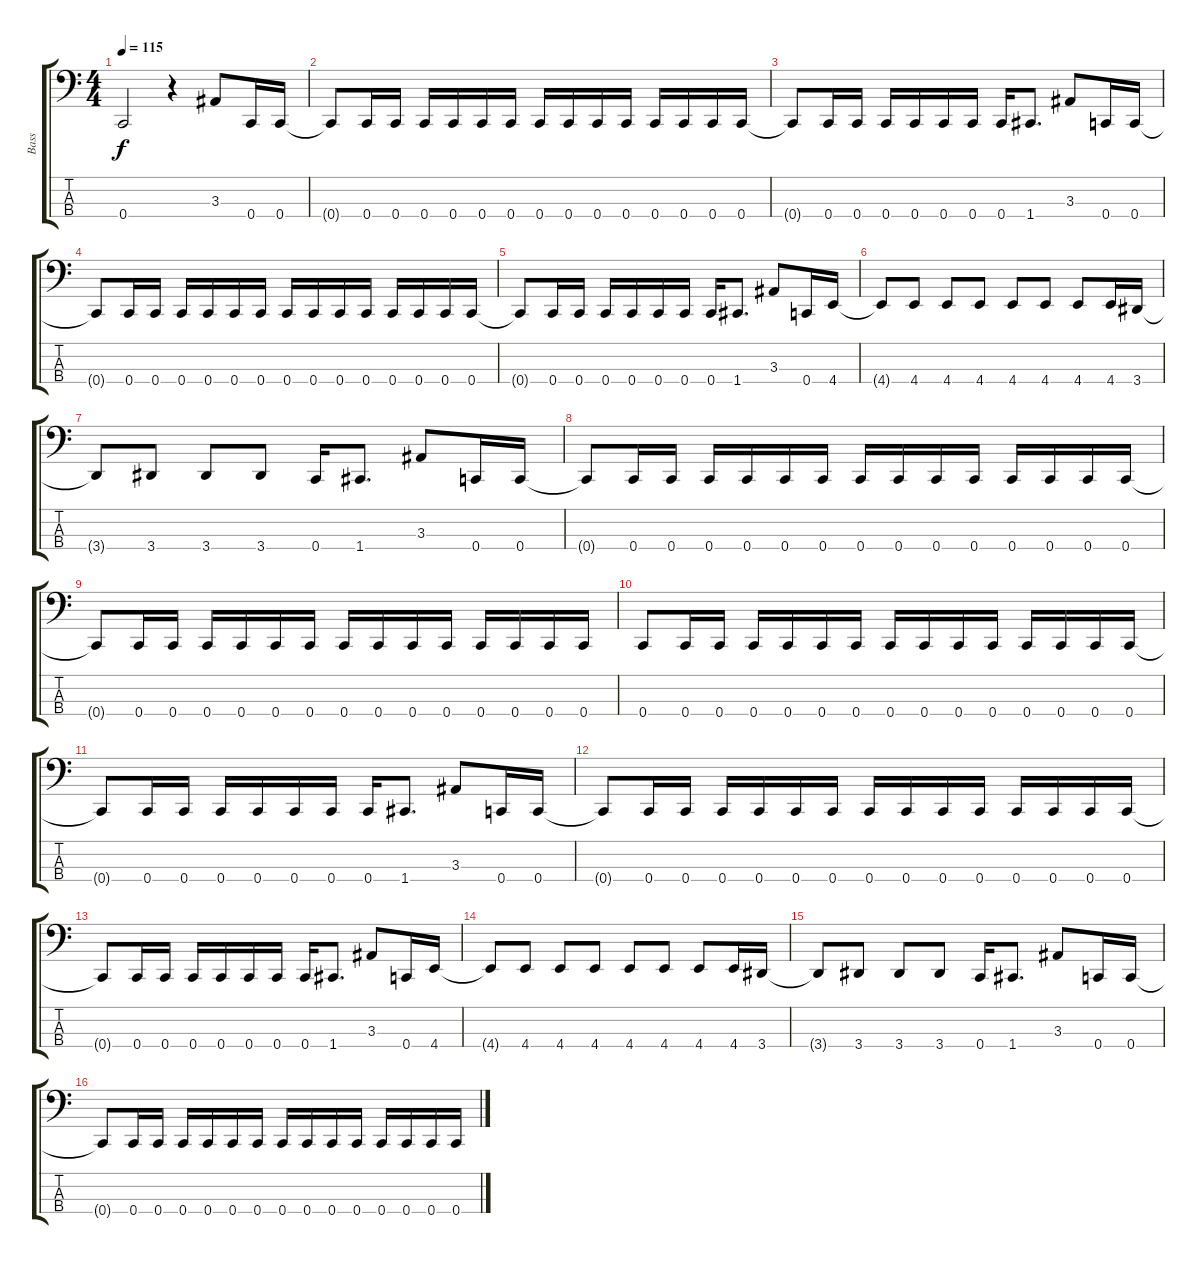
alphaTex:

\track ("Bass" "Bass") {instrument electricbasspick}
\staff {score tabs}
\tuning (F2 C2 G1 C1) {hide}
\ts (4 4)
\tempo 115
\clef f4
\ks c
0.4{t}.2{dy f} r.4 3.3.8 0.4.16 0.4.16 |
0.4{t}.8 0.4.16 0.4.16 0.4.16 0.4.16 0.4.16 0.4.16 0.4.16 0.4.16 0.4.16 0.4.16 0.4.16 0.4.16 0.4.16 0.4.16 |
0.4{t}.8 0.4.16 0.4.16 0.4.16 0.4.16 0.4.16 0.4.16 0.4.16 1.4.8{d} 3.3.8 0.4.16 0.4.16 |
0.4{t}.8 0.4.16 0.4.16 0.4.16 0.4.16 0.4.16 0.4.16 0.4.16 0.4.16 0.4.16 0.4.16 0.4.16 0.4.16 0.4.16 0.4.16 |
0.4{t}.8 0.4.16 0.4.16 0.4.16 0.4.16 0.4.16 0.4.16 0.4.16 1.4.8{d} 3.3.8 0.4.16 4.4.16 |
4.4{t}.8 4.4.8 4.4.8 4.4.8 4.4.8 4.4.8 4.4.8 4.4.16 3.4.16 |
3.4{t}.8 3.4.8 3.4.8 3.4.8 0.4.16 1.4.8{d} 3.3.8 0.4.16 0.4.16 |
0.4{t}.8 0.4.16 0.4.16 0.4.16 0.4.16 0.4.16 0.4.16 0.4.16 0.4.16 0.4.16 0.4.16 0.4.16 0.4.16 0.4.16 0.4.16 |
0.4{t}.8 0.4.16 0.4.16 0.4.16 0.4.16 0.4.16 0.4.16 0.4.16 0.4.16 0.4.16 0.4.16 0.4.16 0.4.16 0.4.16 0.4.16 |
0.4.8 0.4.16 0.4.16 0.4.16 0.4.16 0.4.16 0.4.16 0.4.16 0.4.16 0.4.16 0.4.16 0.4.16 0.4.16 0.4.16 0.4.16 |
0.4{t}.8 0.4.16 0.4.16 0.4.16 0.4.16 0.4.16 0.4.16 0.4.16 1.4.8{d} 3.3.8 0.4.16 0.4.16 |
0.4{t}.8 0.4.16 0.4.16 0.4.16 0.4.16 0.4.16 0.4.16 0.4.16 0.4.16 0.4.16 0.4.16 0.4.16 0.4.16 0.4.16 0.4.16 |
0.4{t}.8 0.4.16 0.4.16 0.4.16 0.4.16 0.4.16 0.4.16 0.4.16 1.4.8{d} 3.3.8 0.4.16 4.4.16 |
4.4{t}.8 4.4.8 4.4.8 4.4.8 4.4.8 4.4.8 4.4.8 4.4.16 3.4.16 |
3.4{t}.8 3.4.8 3.4.8 3.4.8 0.4.16 1.4.8{d} 3.3.8 0.4.16 0.4.16 |
0.4{t}.8 0.4.16 0.4.16 0.4.16 0.4.16 0.4.16 0.4.16 0.4.16 0.4.16 0.4.16 0.4.16 0.4.16 0.4.16 0.4.16 0.4.16
